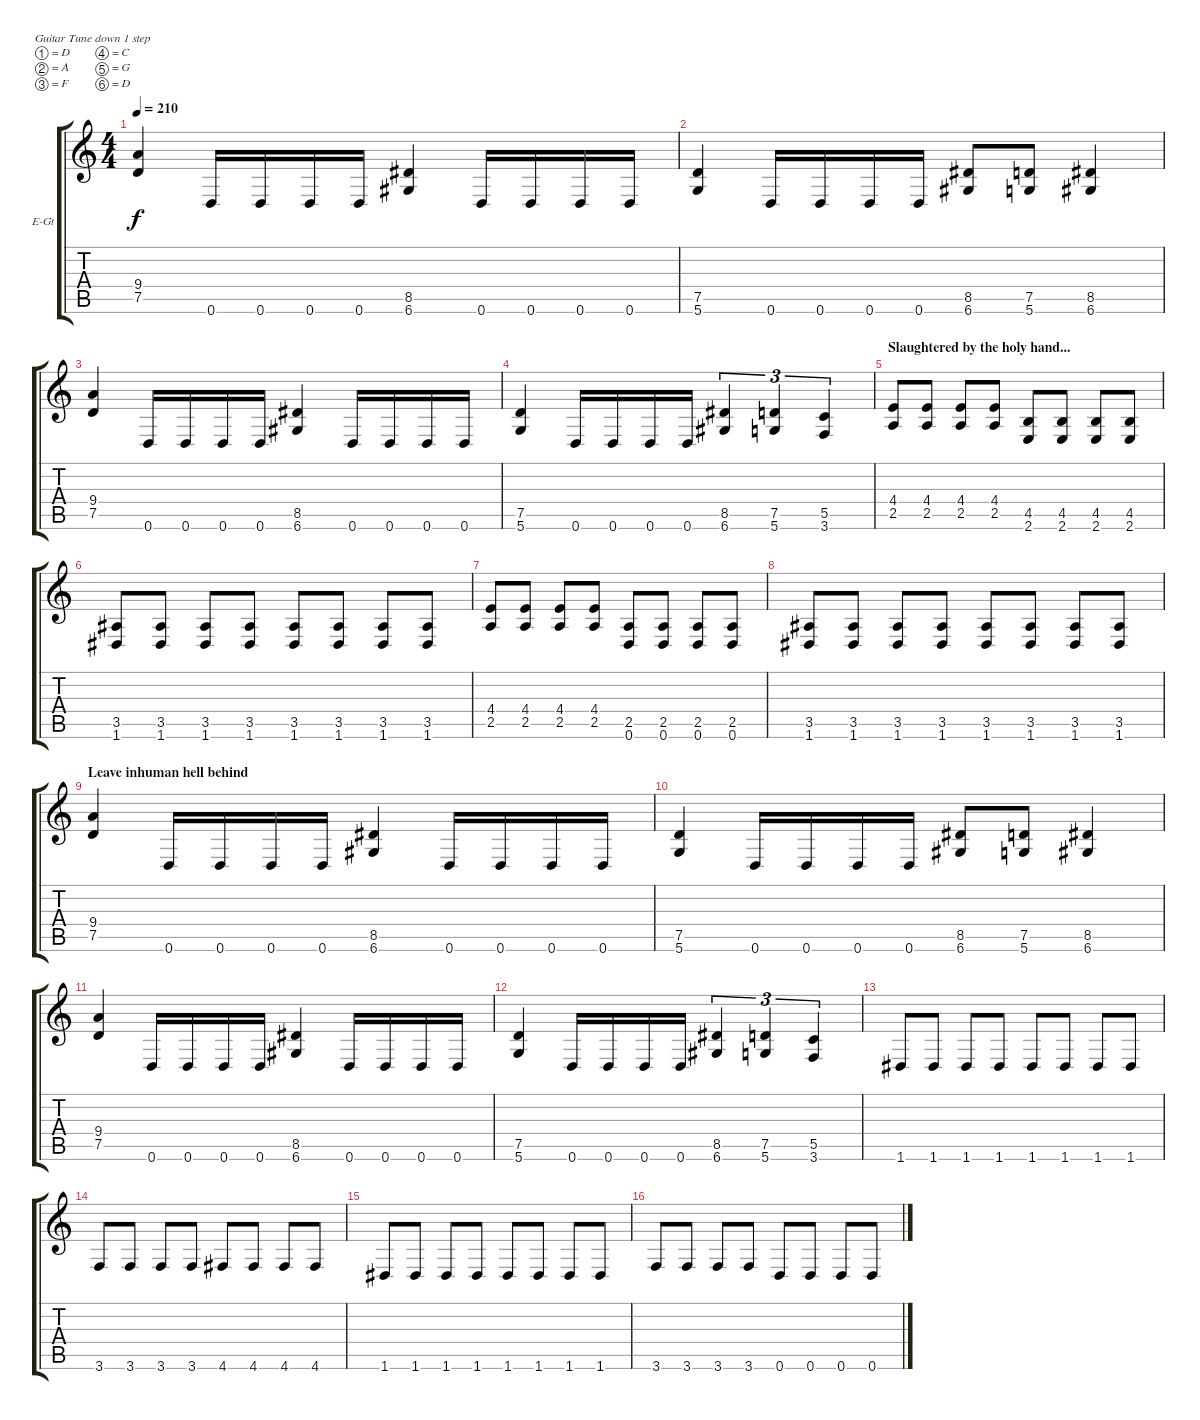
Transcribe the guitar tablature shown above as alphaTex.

\defaultSystemsLayout 4
\bracketExtendMode groupsimilarinstruments
\firstSystemTrackNameOrientation horizontal
\otherSystemsTrackNameOrientation horizontal
\track ("Bernd Kost I" "E-Gt") {instrument distortionguitar}
\staff {score tabs}
\tuning (D4 A3 F3 C3 G2 D2)
\ts (4 4)
\tempo 210
\clef g2
\ks c
(7.5 9.4).4{dy f} 0.6.16 0.6.16 0.6.16 0.6.16 (6.6 8.5).4 0.6.16 0.6.16 0.6.16 0.6.16 |
(5.6 7.5).4 0.6.16 0.6.16 0.6.16 0.6.16 (6.6 8.5).8 (5.6 7.5).8 (8.5 6.6).4 |
(7.5 9.4).4 0.6.16 0.6.16 0.6.16 0.6.16 (6.6 8.5).4 0.6.16 0.6.16 0.6.16 0.6.16 |
(5.6 7.5).4 0.6.16 0.6.16 0.6.16 0.6.16 (6.6 8.5).4{tu (3 2)} (5.6 7.5).4{tu (3 2)} (5.5 3.6).4{tu (3 2)} |
\section ("" "Slaughtered by the holy hand...")
(2.5 4.4).8 (2.5 4.4).8 (2.5 4.4).8 (2.5 4.4).8 (2.6 4.5).8 (4.5 2.6).8 (2.6 4.5).8 (4.5 2.6).8 |
(1.6 3.5).8 (3.5 1.6).8 (1.6 3.5).8 (3.5 1.6).8 (1.6 3.5).8 (3.5 1.6).8 (1.6 3.5).8 (3.5 1.6).8 |
(2.5 4.4).8 (2.5 4.4).8 (2.5 4.4).8 (2.5 4.4).8 (0.6 2.5).8 (2.5 0.6).8 (0.6 2.5).8 (2.5 0.6).8 |
(1.6 3.5).8 (3.5 1.6).8 (1.6 3.5).8 (3.5 1.6).8 (1.6 3.5).8 (3.5 1.6).8 (1.6 3.5).8 (3.5 1.6).8 |
\section ("" "Leave inhuman hell behind")
(7.5 9.4).4 0.6.16 0.6.16 0.6.16 0.6.16 (6.6 8.5).4 0.6.16 0.6.16 0.6.16 0.6.16 |
(5.6 7.5).4 0.6.16 0.6.16 0.6.16 0.6.16 (6.6 8.5).8 (5.6 7.5).8 (8.5 6.6).4 |
(7.5 9.4).4 0.6.16 0.6.16 0.6.16 0.6.16 (6.6 8.5).4 0.6.16 0.6.16 0.6.16 0.6.16 |
(5.6 7.5).4 0.6.16 0.6.16 0.6.16 0.6.16 (6.6 8.5).4{tu (3 2)} (5.6 7.5).4{tu (3 2)} (5.5 3.6).4{tu (3 2)} |
1.6.8 1.6.8 1.6.8 1.6.8 1.6.8 1.6.8 1.6.8 1.6.8 |
3.6.8 3.6.8 3.6.8 3.6.8 4.6.8 4.6.8 4.6.8 4.6.8 |
1.6.8 1.6.8 1.6.8 1.6.8 1.6.8 1.6.8 1.6.8 1.6.8 |
3.6.8 3.6.8 3.6.8 3.6.8 0.6.8 0.6.8 0.6.8 0.6.8
